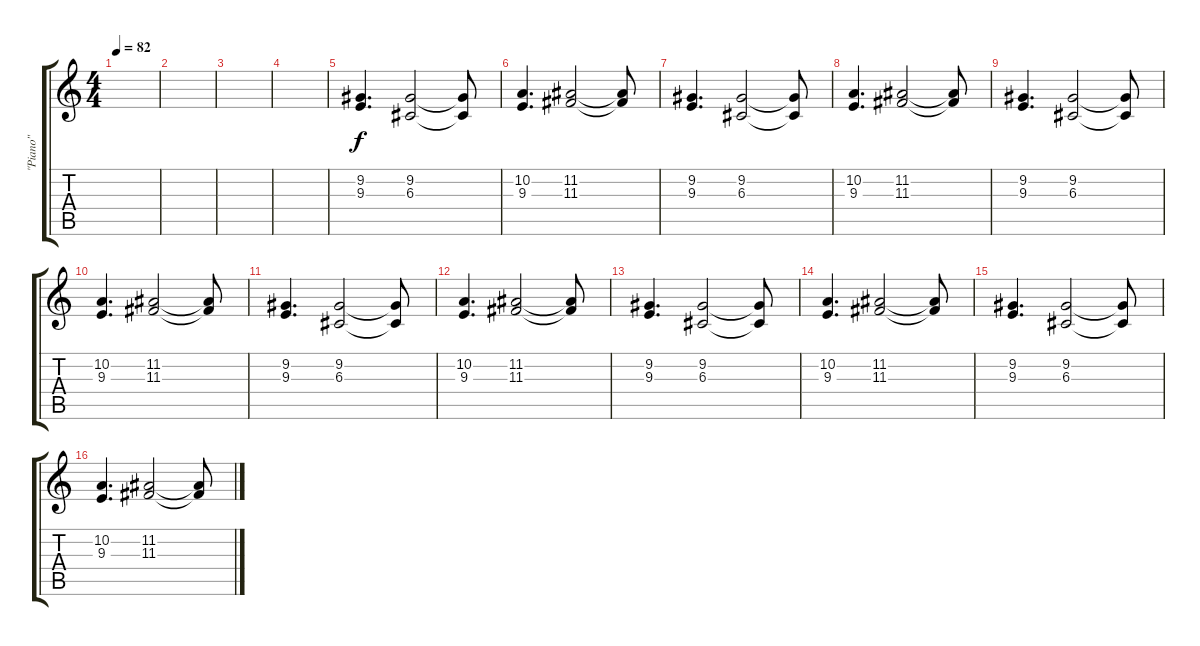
\track ("\"Piano\"" "\"Piano\"") {instrument electricgrandpiano}
\staff {score tabs}
\tuning (E4 B3 G3 D3 A2 E2) {hide}
\ts (4 4)
\tempo 82
\clef g2
\ks c
|
|
|
|
(9.2 9.3).4{d} (9.2 6.3).2 (9.2{t} 6.3{t}).8 |
(10.2 9.3).4{d} (11.2 11.3).2 (11.2{t} 11.3{t}).8 |
(9.2 9.3).4{d} (9.2 6.3).2 (9.2{t} 6.3{t}).8 |
(10.2 9.3).4{d} (11.2 11.3).2 (11.2{t} 11.3{t}).8 |
(9.2 9.3).4{d} (9.2 6.3).2 (9.2{t} 6.3{t}).8 |
(10.2 9.3).4{d} (11.2 11.3).2 (11.2{t} 11.3{t}).8 |
(9.2 9.3).4{d} (9.2 6.3).2 (9.2{t} 6.3{t}).8 |
(10.2 9.3).4{d} (11.2 11.3).2 (11.2{t} 11.3{t}).8 |
(9.2 9.3).4{d} (9.2 6.3).2 (9.2{t} 6.3{t}).8 |
(10.2 9.3).4{d} (11.2 11.3).2 (11.2{t} 11.3{t}).8 |
(9.2 9.3).4{d} (9.2 6.3).2 (9.2{t} 6.3{t}).8 |
(10.2 9.3).4{d} (11.2 11.3).2 (11.2{t} 11.3{t}).8
